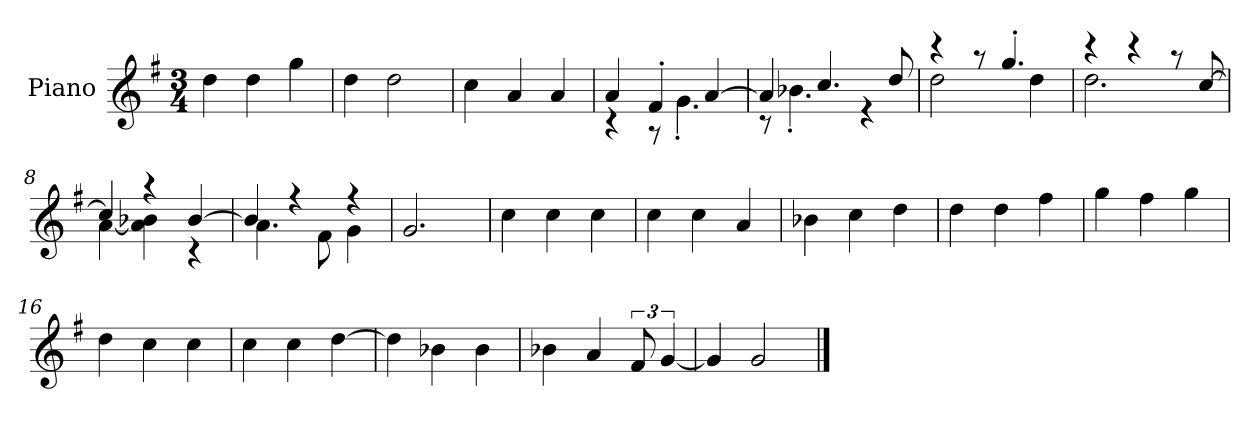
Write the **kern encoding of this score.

**kern
*part1
*staff1
*I"Piano
*I'P-no
*clefG2
*k[f#]
*M3/4
*MM173
=1
4dd\
4dd\
4gg\
=2
4dd\
2dd\
=3
4cc\
4a/
4a/
=4
*^
4a/	4r
4f#'/	8r
.	4.g'\
[4a/	.
=5	=5
4a/]	8r
.	4.b-X'\
4.cc/	.
.	4r
8dd/	.
=6	=6
4r	2dd\
8r	.
4.gg'/	.
.	4dd\
=7	=7
4r	2.dd\
4r	.
8r	.
[8cc/	.
=8	=8
4cc/]	[4a\
4r	4a\] 4b-X\
[4b-/	4r
!!LO:LB:g=z	!!
=9	=9
4b-/]	4.a\
4r	.
.	8f#\
4r	4g\
*v	*v
=10
2.g/
=11
4cc\
4cc\
4cc\
=12
4cc\
4cc\
4a/
=13
4b-X\
4cc\
4dd\
=14
4dd\
4dd\
4ff#\
=15
4gg\
4ff#\
4gg\
=16
4dd\
4cc\
4cc\
=17
4cc\
4cc\
[4dd\
=18
4dd\]
4b-X\
4b-\
!!LO:LB:g=z
=19
4b-X\
4a/
12f#/
[6g/
=20
4g/]
2g/
==
*-
